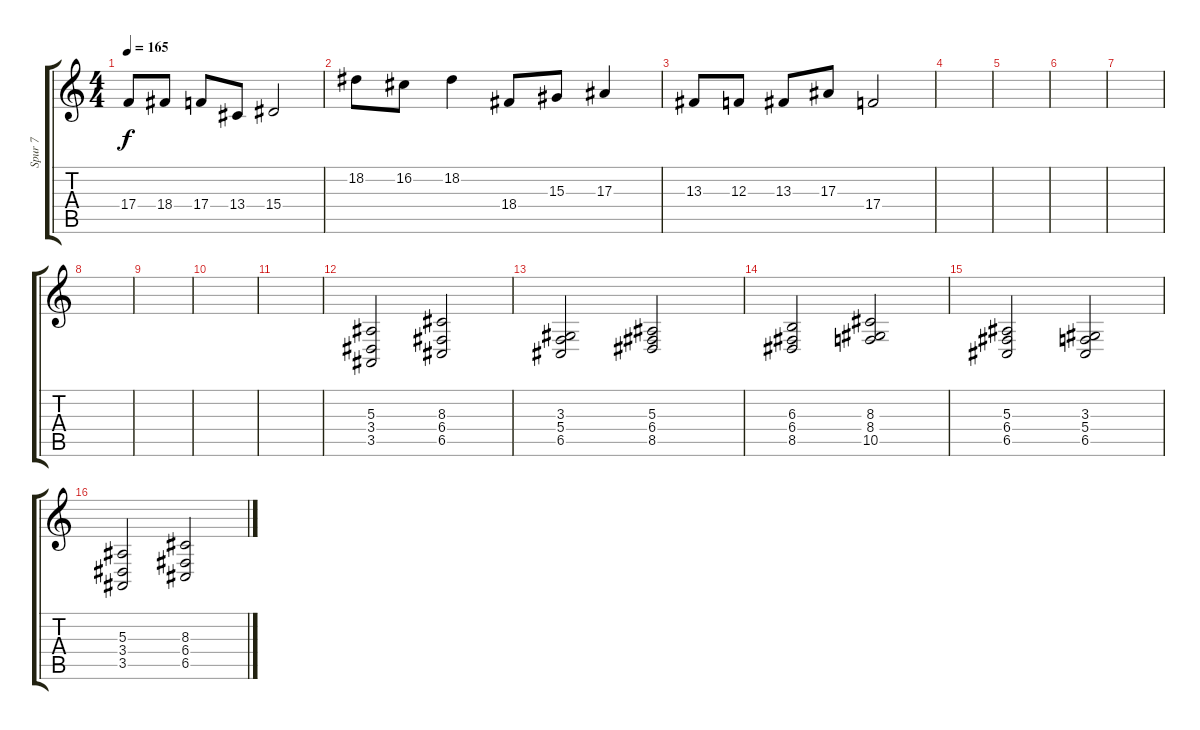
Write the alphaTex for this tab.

\track ("Spur 7" "Spur 7") {instrument choiraahs}
\staff {score tabs}
\tuning (D4 A3 F3 C3 G2 D2) {hide}
\ts (4 4)
\tempo 165
\clef g2
\ks c
17.4.8{dy f} 18.4.8 17.4.8 13.4.8 15.4.2 |
18.2.8 16.2.8 18.2.4 18.4.8 15.3.8 17.3.4 |
13.3.8 12.3.8 13.3.8 17.3.8 17.4.2 |
|
|
|
|
|
|
|
|
(5.3 3.4 3.5).2 (8.3 6.4 6.5).2 |
(3.3 5.4 6.5).2 (5.3 6.4 8.5).2 |
(6.3 6.4 8.5).2 (8.3 8.4 10.5).2 |
(5.3 6.4 6.5).2 (3.3 5.4 6.5).2 |
(5.3 3.4 3.5).2 (8.3 6.4 6.5).2
